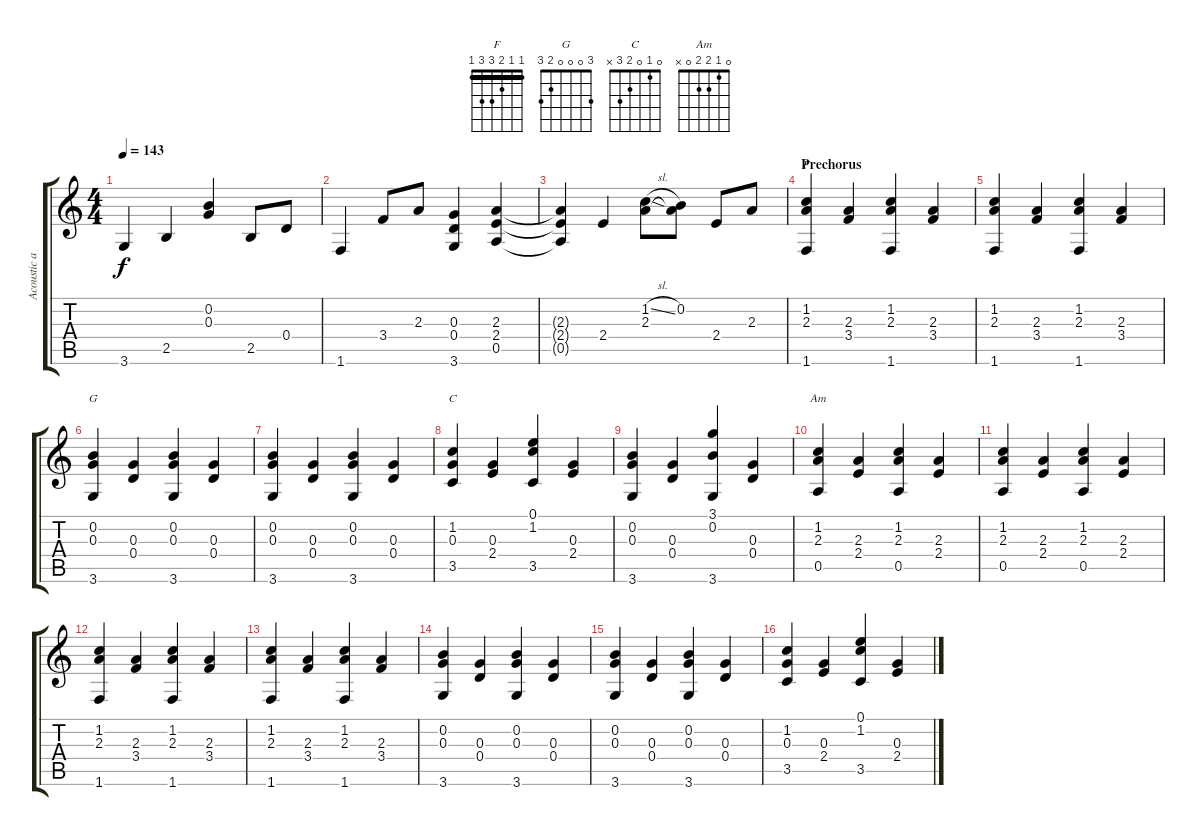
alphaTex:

\track ("Acoustic accomp." "Acoustic a") {instrument acousticguitarsteel}
\staff {score tabs}
\tuning (E4 B3 G3 D3 A2 E2) {hide}
\chord ("F" 1 1 2 3 3 1) {barre 1}
\chord ("G" 3 0 0 0 2 3)
\chord ("C" 0 1 0 2 3 x)
\chord ("Am" 0 1 2 2 0 x)
\ts (4 4)
\tempo 143
\clef g2
\ks c
3.6.4{dy f} 2.5.4 (0.2 0.3).4 2.5.8 0.4.8 |
1.6.4 3.4.8 2.3.8 (0.3 0.4 3.6).4 (2.3 2.4 0.5).4 |
(2.3{t} 2.4{t} 0.5{t}).4 2.4.4 (1.2{sl} 2.3).8 (0.2 2.3{t}).8 2.4.8 2.3.8 |
\section ("" "Prechorus")
(1.2 2.3 1.6).4{ch "F"} (2.3 3.4).4 (1.2 2.3 1.6).4 (2.3 3.4).4 |
(1.2 2.3 1.6).4 (2.3 3.4).4 (1.2 2.3 1.6).4 (2.3 3.4).4 |
(0.2 0.3 3.6).4{ch "G"} (0.3 0.4).4 (0.2 0.3 3.6).4 (0.3 0.4).4 |
(0.2 0.3 3.6).4 (0.3 0.4).4 (0.2 0.3 3.6).4 (0.3 0.4).4 |
(1.2 0.3 3.5).4{ch "C"} (0.3 2.4).4 (0.1 1.2 3.5).4 (0.3 2.4).4 |
(0.2 0.3 3.6).4 (0.3 0.4).4 (3.1 0.2 3.6).4 (0.3 0.4).4 |
(1.2 2.3 0.5).4{ch "Am"} (2.3 2.4).4 (1.2 2.3 0.5).4 (2.3 2.4).4 |
(1.2 2.3 0.5).4 (2.3 2.4).4 (1.2 2.3 0.5).4 (2.3 2.4).4 |
(1.2 2.3 1.6).4 (2.3 3.4).4 (1.2 2.3 1.6).4 (2.3 3.4).4 |
(1.2 2.3 1.6).4 (2.3 3.4).4 (1.2 2.3 1.6).4 (2.3 3.4).4 |
(0.2 0.3 3.6).4 (0.3 0.4).4 (0.2 0.3 3.6).4 (0.3 0.4).4 |
(0.2 0.3 3.6).4 (0.3 0.4).4 (0.2 0.3 3.6).4 (0.3 0.4).4 |
(1.2 0.3 3.5).4 (0.3 2.4).4 (0.1 1.2 3.5).4 (0.3 2.4).4
